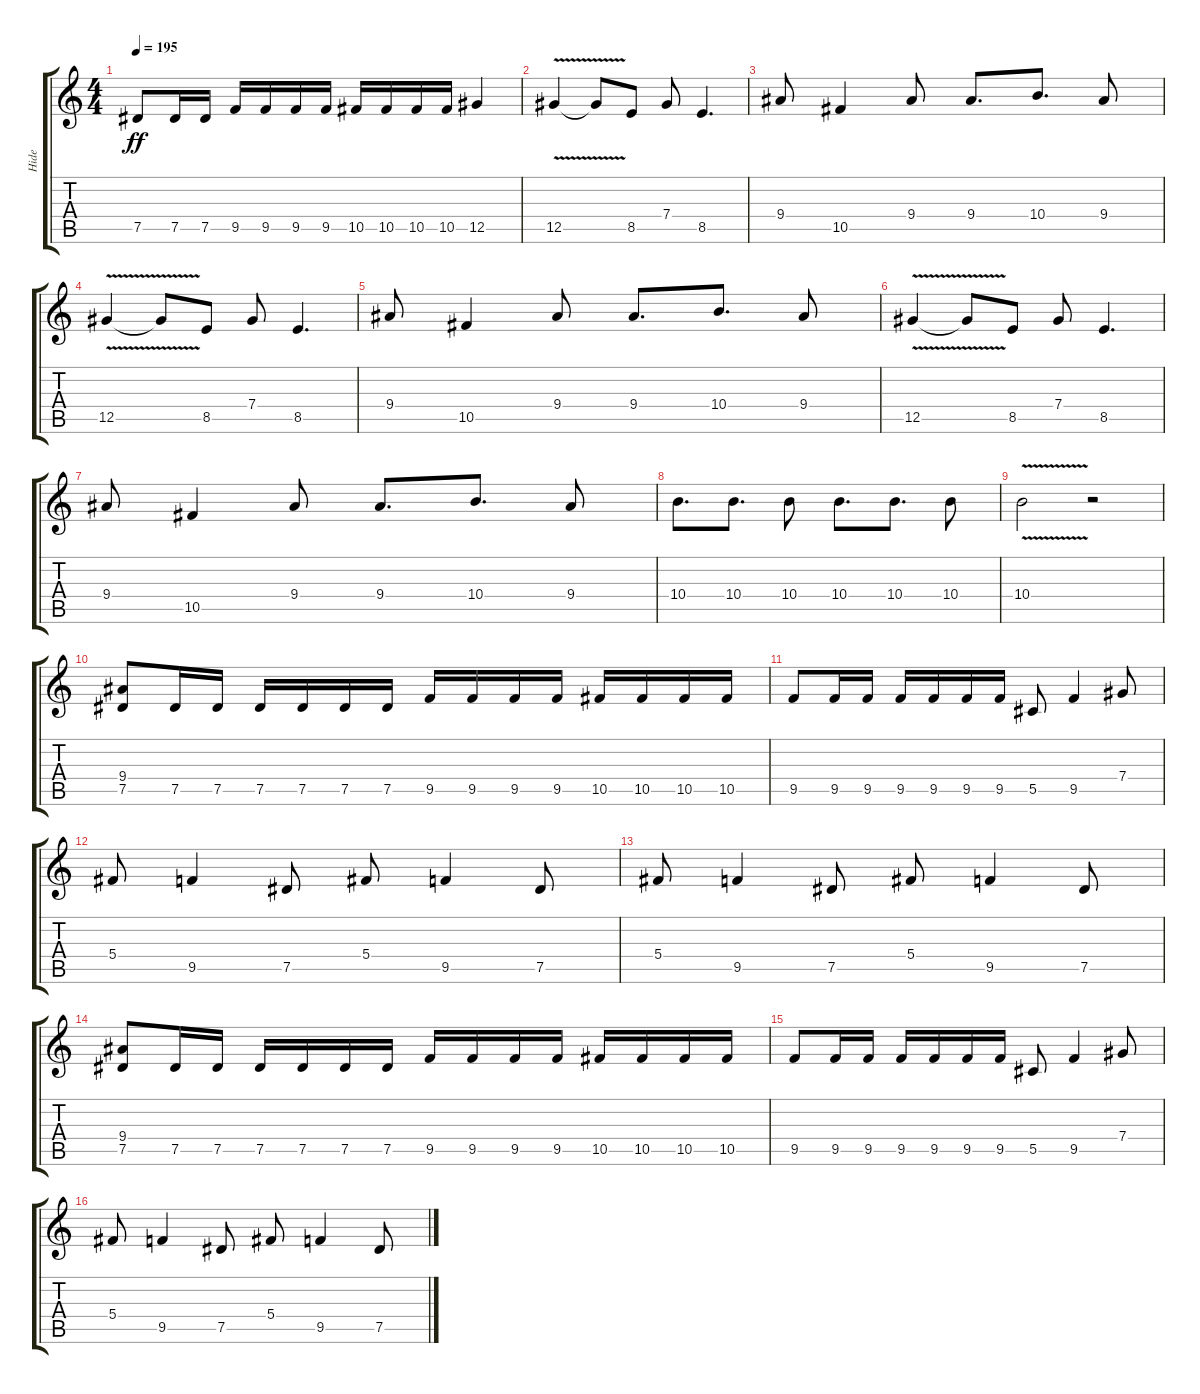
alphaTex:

\track ("Hide" "Hide") {instrument distortionguitar}
\staff {score tabs}
\tuning (Eb4 Bb3 Gb3 Db3 Ab2 Eb2) {hide}
\ts (4 4)
\tempo 195
\clef g2
\ks c
7.5.8{dy ff} 7.5.16 7.5.16 9.5.16 9.5.16 9.5.16 9.5.16 10.5.16 10.5.16 10.5.16 10.5.16 12.5.4 |
12.5{v}.4{volume 16 balance 8} 12.5{t}.8 8.5.8 7.4.8 8.5.4{d} |
9.4.8 10.5.4 9.4.8 9.4.8{d} 10.4.8{d} 9.4.8 |
12.5{v}.4 12.5{t}.8 8.5.8 7.4.8 8.5.4{d} |
9.4.8 10.5.4 9.4.8 9.4.8{d} 10.4.8{d} 9.4.8 |
12.5{v}.4 12.5{t}.8 8.5.8 7.4.8 8.5.4{d} |
9.4.8 10.5.4 9.4.8 9.4.8{d} 10.4.8{d} 9.4.8 |
10.4.8{d volume 15 balance 10} 10.4.8{d} 10.4.8 10.4.8{d} 10.4.8{d} 10.4.8 |
10.4{v}.2 r.2 |
(9.4 7.5).8 7.5.16 7.5.16 7.5.16 7.5.16 7.5.16 7.5.16 9.5.16 9.5.16 9.5.16 9.5.16 10.5.16 10.5.16 10.5.16 10.5.16 |
9.5.8 9.5.16 9.5.16 9.5.16 9.5.16 9.5.16 9.5.16 5.5.8 9.5.4 7.4.8 |
5.4.8 9.5.4 7.5.8 5.4.8 9.5.4 7.5.8 |
5.4.8 9.5.4 7.5.8 5.4.8 9.5.4 7.5.8 |
(9.4 7.5).8 7.5.16 7.5.16 7.5.16 7.5.16 7.5.16 7.5.16 9.5.16 9.5.16 9.5.16 9.5.16 10.5.16 10.5.16 10.5.16 10.5.16 |
9.5.8 9.5.16 9.5.16 9.5.16 9.5.16 9.5.16 9.5.16 5.5.8 9.5.4 7.4.8 |
5.4.8 9.5.4 7.5.8 5.4.8 9.5.4 7.5.8
